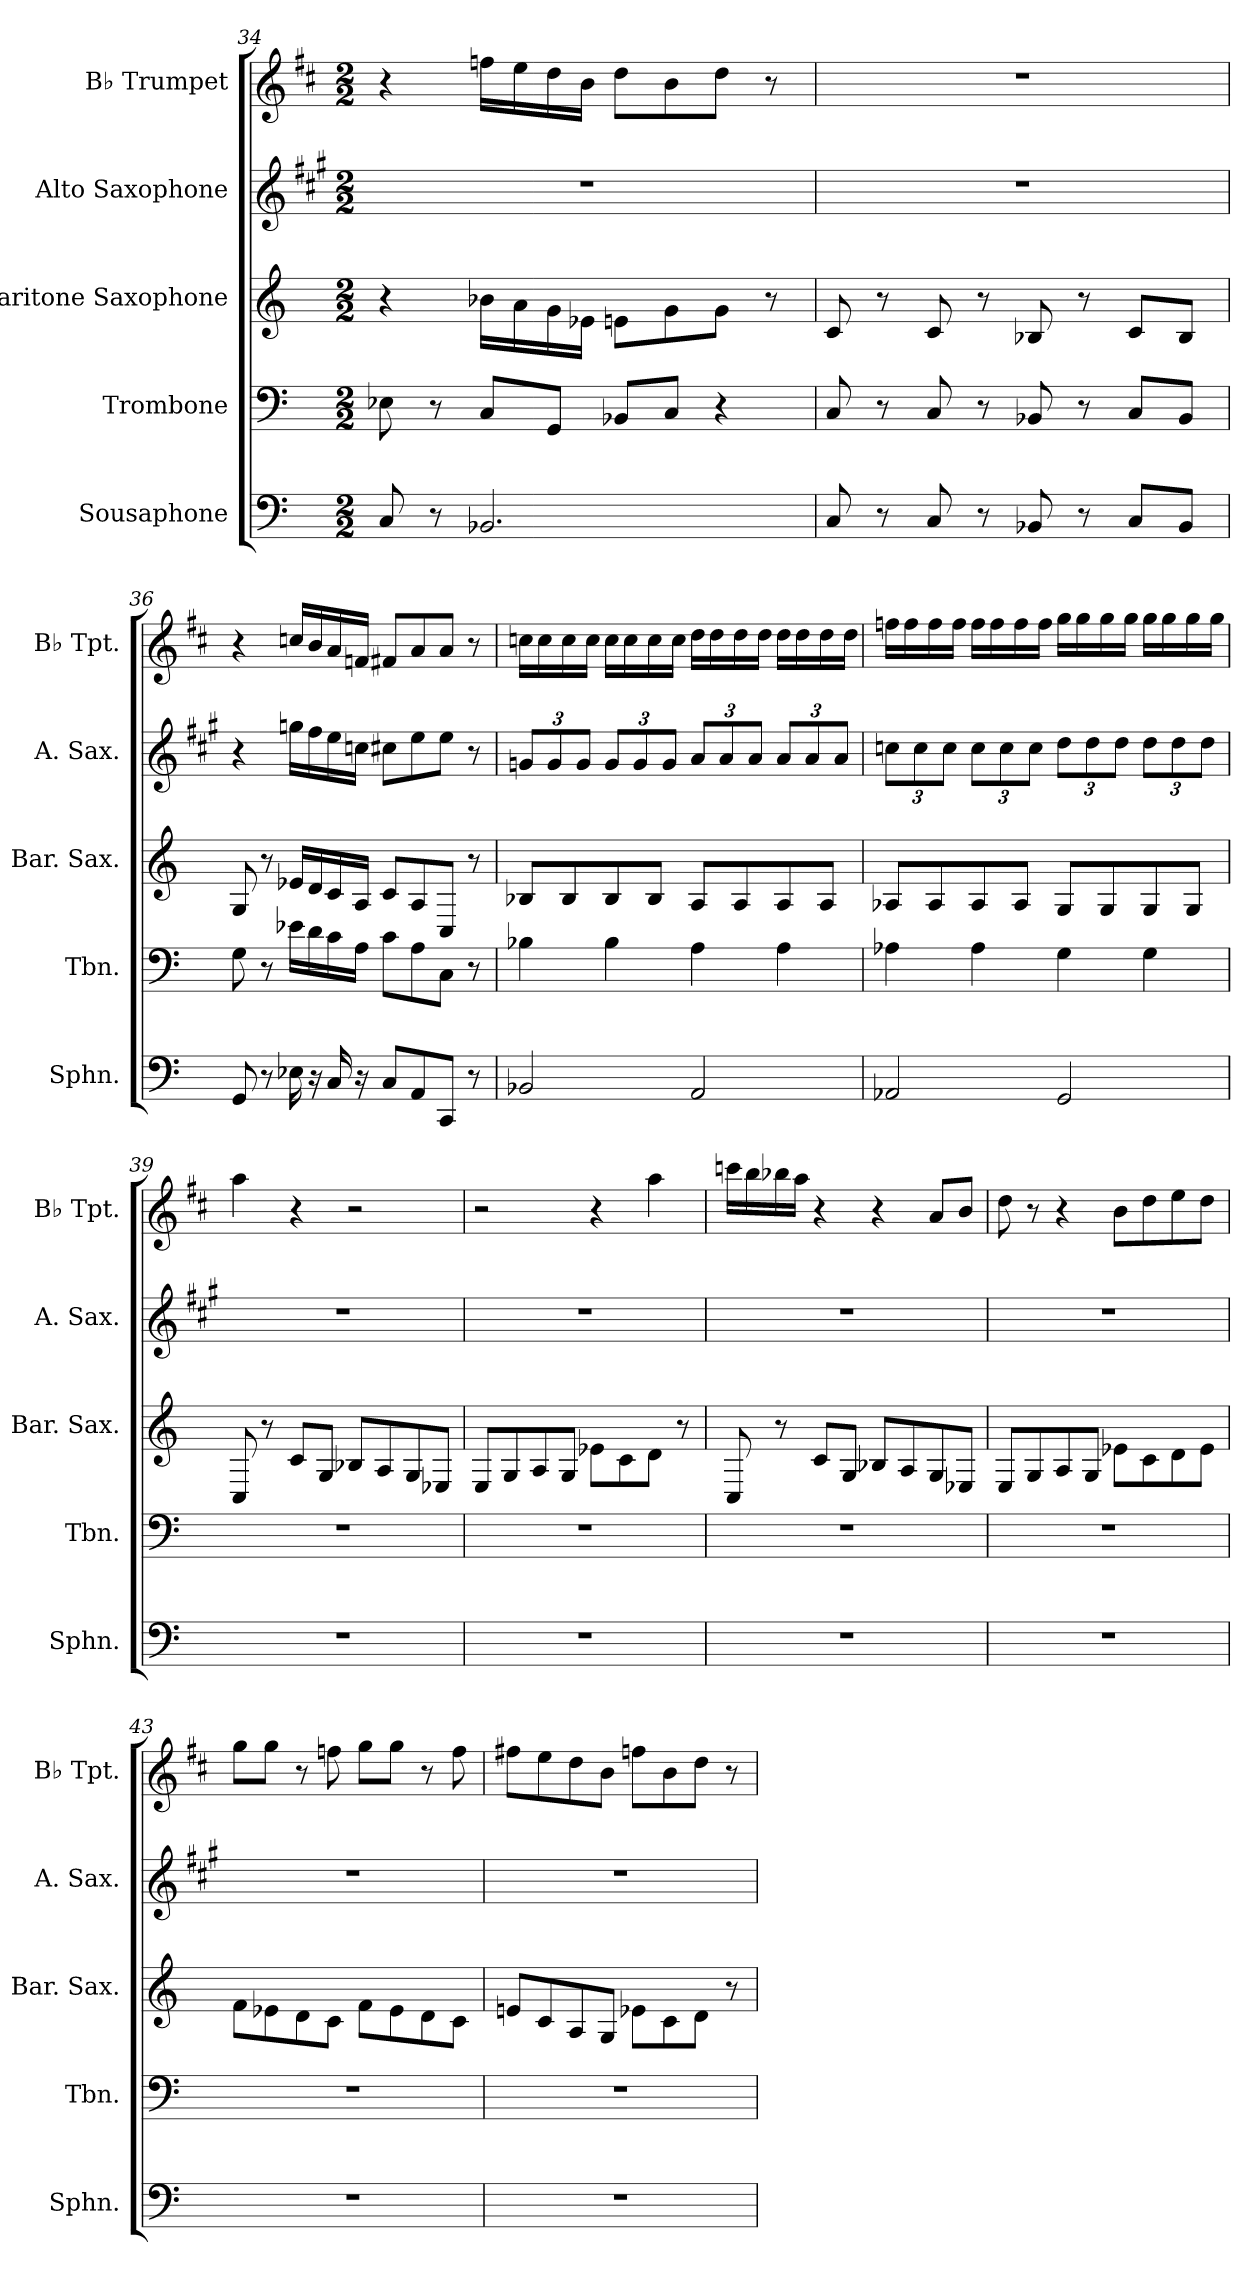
**kern	**kern	**kern	**kern	**kern
*part5	*part4	*part3	*part2	*part1
*staff5	*staff4	*staff3	*staff2	*staff1
*I"Sousaphone	*I"Trombone	*I"Baritone Saxophone	*I"Alto Saxophone	*I"B♭ Trumpet
*I'Sphn.	*I'Tbn.	*I'Bar. Sax.	*I'A. Sax.	*I'B♭ Tpt.
!!LO:LB:g=z
*clefF4	*clefF4	*clefG2	*clefG2	*clefG2
*	*	*ITrd12c21	*ITrd5c9	*ITrd1c2
*k[]	*k[]	*k[]	*k[]	*k[]
*M2/2	*M2/2	*M2/2	*M2/2	*M2/2
=34	=34	=34	=34	=34
8C/	8E-X\	4r	1r	4r
8r	8r	.	.	.
2.BB-X/	8C/L	16B-X\LL	.	16ee-X\LL
.	.	16A\	.	16dd\
.	8GG/J	16G\	.	16cc\
.	.	16E-X\JJ	.	16a\JJ
.	8BB-X/L	8En\L	.	8cc\L
.	8C/J	8G\	.	8a\
.	4r	8G\J	.	8cc\J
.	.	8r	.	8r
=35	=35	=35	=35	=35
8C/	8C/	8C/	1r	1r
8r	8r	8r	.	.
8C/	8C/	8C/	.	.
8r	8r	8r	.	.
8BB-X/	8BB-X/	8BB-X/	.	.
8r	8r	8r	.	.
8C/L	8C/L	8C/L	.	.
8BB-/J	8BB-/J	8BB-/J	.	.
=36	=36	=36	=36	=36
8GG/	8G\	8GG/	4r	4r
8r	8r	8r	.	.
16E-X\	16e-X\LL	16E-X/LL	16b-X\LL	16b-X/LL
16r	16d\	16D/	16a\	16a/
16C/	16c\	16C/	16g\	16g/
16r	16A\JJ	16AA/JJ	16e-X\JJ	16e-X/JJ
8C/L	8c\L	8C/L	8en\L	8en/L
8AA/	8A\	8AA/	8g\	8g/
8CC/J	8C\J	8CC/J	8g\J	8g/J
8r	8r	8r	8r	8r
!!LO:PB:g=z
=37	=37	=37	=37	=37
*	*	*	*Xbrackettup	*
2BB-X/	4B-X\	8BB-X/L	12B-X/L	16b-X\LL
.	.	.	.	16b-\
.	.	.	12B-/	.
.	.	8BB-/	.	16b-\
.	.	.	12B-/J	.
.	.	.	.	16b-\JJ
.	4B-\	8BB-/	12B-/L	16b-\LL
.	.	.	.	16b-\
.	.	.	12B-/	.
.	.	8BB-/J	.	16b-\
.	.	.	12B-/J	.
.	.	.	.	16b-\JJ
2AA/	4A\	8AA/L	12c/L	16cc\LL
.	.	.	.	16cc\
.	.	.	12c/	.
.	.	8AA/	.	16cc\
.	.	.	12c/J	.
.	.	.	.	16cc\JJ
.	4A\	8AA/	12c/L	16cc\LL
.	.	.	.	16cc\
.	.	.	12c/	.
.	.	8AA/J	.	16cc\
.	.	.	12c/J	.
.	.	.	.	16cc\JJ
!!LO:LB:g=z
=38	=38	=38	=38	=38
2AA-X/	4A-X\	8AA-X/L	12e-X\L	16ee-X\LL
.	.	.	.	16ee-\
.	.	.	12e-\	.
.	.	8AA-/	.	16ee-\
.	.	.	12e-\J	.
.	.	.	.	16ee-\JJ
.	4A-\	8AA-/	12e-\L	16ee-\LL
.	.	.	.	16ee-\
.	.	.	12e-\	.
.	.	8AA-/J	.	16ee-\
.	.	.	12e-\J	.
.	.	.	.	16ee-\JJ
2GG/	4G\	8GG/L	12f\L	16ff\LL
.	.	.	.	16ff\
.	.	.	12f\	.
.	.	8GG/	.	16ff\
.	.	.	12f\J	.
.	.	.	.	16ff\JJ
.	4G\	8GG/	12f\L	16ff\LL
.	.	.	.	16ff\
.	.	.	12f\	.
.	.	8GG/J	.	16ff\
.	.	.	12f\J	.
.	.	.	.	16ff\JJ
=39	=39	=39	=39	=39
1r	1r	8CC/	1r	4gg\
.	.	8r	.	.
.	.	8C/L	.	4r
.	.	8GG/J	.	.
.	.	8BB-X/L	.	2r
.	.	8AA/	.	.
.	.	8GG/	.	.
.	.	8EE-X/J	.	.
=40	=40	=40	=40	=40
1r	1r	8EE/L	1r	2r
.	.	8GG/	.	.
.	.	8AA/	.	.
.	.	8GG/J	.	.
.	.	8E-X\L	.	4r
.	.	8C\	.	.
.	.	8D\J	.	4gg\
.	.	8r	.	.
!!LO:PB:g=z
=41	=41	=41	=41	=41
1r	1r	8CC/	1r	16bb-X\LL
.	.	.	.	16aa\
.	.	8r	.	16aa-X\
.	.	.	.	16gg\JJ
.	.	8C/L	.	4r
.	.	8GG/J	.	.
.	.	8BB-X/L	.	4r
.	.	8AA/	.	.
.	.	8GG/	.	8g/L
.	.	8EE-X/J	.	8a/J
=42	=42	=42	=42	=42
1r	1r	8EE/L	1r	8cc\
.	.	8GG/	.	8r
.	.	8AA/	.	4r
.	.	8GG/J	.	.
.	.	8E-X\L	.	8a\L
.	.	8C\	.	8cc\
.	.	8D\	.	8dd\
.	.	8E-\J	.	8cc\J
=43	=43	=43	=43	=43
1r	1r	8F\L	1r	8ff\L
.	.	8E-X\	.	8ff\J
.	.	8D\	.	8r
.	.	8C\J	.	8ee-X\
.	.	8F\L	.	8ff\L
.	.	8E-\	.	8ff\J
.	.	8D\	.	8r
.	.	8C\J	.	8ee-\
=44	=44	=44	=44	=44
1r	1r	8En/L	1r	8een\L
.	.	8C/	.	8dd\
.	.	8AA/	.	8cc\
.	.	8GG/J	.	8a\J
.	.	8E-X\L	.	8ee-X\L
.	.	8C\	.	8a\
.	.	8D\J	.	8cc\J
.	.	8r	.	8r
=	=	=	=	=
*-	*-	*-	*-	*-
